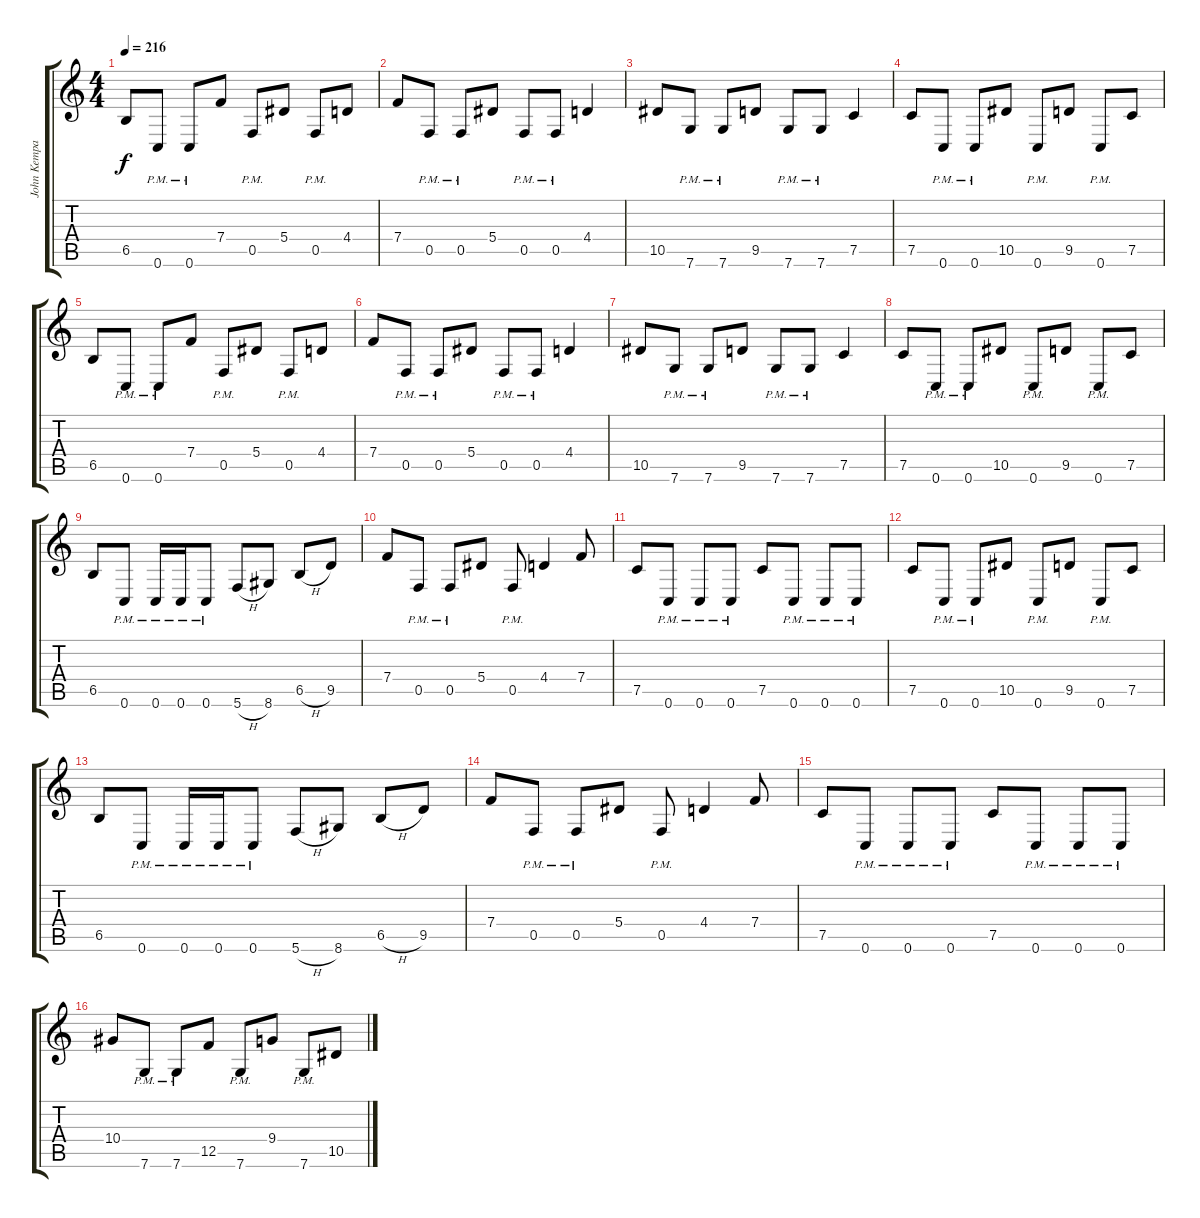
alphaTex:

\track ("John Kempainen (Rhythm Guitar)" "John Kempa") {instrument distortionguitar}
\staff {score tabs}
\tuning (C4 G3 Eb3 Bb2 F2 C2) {hide}
\ts (4 4)
\tempo 216
\clef g2
\ks c
6.5.8{dy f} 0.6{pm}.8 0.6{pm}.8 7.4.8 0.5{pm}.8 5.4.8 0.5{pm}.8 4.4.8 |
7.4.8 0.5{pm}.8 0.5{pm}.8 5.4.8 0.5{pm}.8 0.5{pm}.8 4.4.4 |
10.5.8 7.6{pm}.8 7.6{pm}.8 9.5.8 7.6{pm}.8 7.6{pm}.8 7.5.4 |
7.5.8 0.6{pm}.8 0.6{pm}.8 10.5.8 0.6{pm}.8 9.5.8 0.6{pm}.8 7.5.8 |
6.5.8 0.6{pm}.8 0.6{pm}.8 7.4.8 0.5{pm}.8 5.4.8 0.5{pm}.8 4.4.8 |
7.4.8 0.5{pm}.8 0.5{pm}.8 5.4.8 0.5{pm}.8 0.5{pm}.8 4.4.4 |
10.5.8 7.6{pm}.8 7.6{pm}.8 9.5.8 7.6{pm}.8 7.6{pm}.8 7.5.4 |
7.5.8 0.6{pm}.8 0.6{pm}.8 10.5.8 0.6{pm}.8 9.5.8 0.6{pm}.8 7.5.8 |
6.5.8 0.6{pm}.8 0.6{pm}.16 0.6{pm}.16 0.6{pm}.8 5.6{h}.8 8.6.8 6.5{h}.8 9.5.8 |
7.4.8 0.5{pm}.8 0.5{pm}.8 5.4.8 0.5{pm}.8 4.4.4 7.4.8 |
7.5.8 0.6{pm}.8 0.6{pm}.8 0.6{pm}.8 7.5.8 0.6{pm}.8 0.6{pm}.8 0.6{pm}.8 |
7.5.8 0.6{pm}.8 0.6{pm}.8 10.5.8 0.6{pm}.8 9.5.8 0.6{pm}.8 7.5.8 |
6.5.8 0.6{pm}.8 0.6{pm}.16 0.6{pm}.16 0.6{pm}.8 5.6{h}.8 8.6.8 6.5{h}.8 9.5.8 |
7.4.8 0.5{pm}.8 0.5{pm}.8 5.4.8 0.5{pm}.8 4.4.4 7.4.8 |
7.5.8 0.6{pm}.8 0.6{pm}.8 0.6{pm}.8 7.5.8 0.6{pm}.8 0.6{pm}.8 0.6{pm}.8 |
10.4.8 7.6{pm}.8 7.6{pm}.8 12.5.8 7.6{pm}.8 9.4.8 7.6{pm}.8 10.5.8
